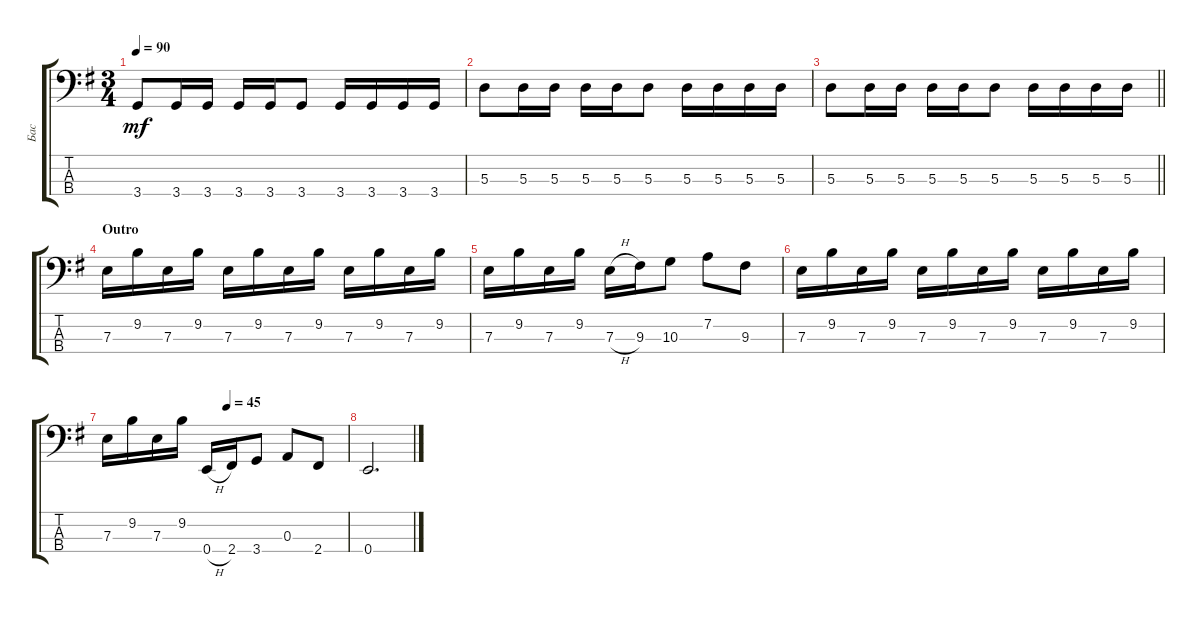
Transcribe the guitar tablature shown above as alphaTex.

\track ("Бас" "Бас") {instrument acousticbass}
\staff {score tabs}
\tuning (G2 D2 A1 E1) {hide}
\ts (3 4)
\tempo 90
\clef f4
\ks eminor
3.4.8{dy mf} 3.4.16 3.4.16 3.4.16 3.4.16 3.4.8 3.4.16 3.4.16 3.4.16 3.4.16 |
5.3.8 5.3.16 5.3.16 5.3.16 5.3.16 5.3.8 5.3.16 5.3.16 5.3.16 5.3.16 |
\barLineRight lightlight
5.3.8 5.3.16 5.3.16 5.3.16 5.3.16 5.3.8 5.3.16 5.3.16 5.3.16 5.3.16 |
\section ("" "Outro")
7.3.16 9.2.16 7.3.16 9.2.16 7.3.16 9.2.16 7.3.16 9.2.16 7.3.16 9.2.16 7.3.16 9.2.16 |
7.3.16 9.2.16 7.3.16 9.2.16 7.3{h}.16 9.3.16 10.3.8 7.2.8 9.3.8 |
7.3.16 9.2.16 7.3.16 9.2.16 7.3.16 9.2.16 7.3.16 9.2.16 7.3.16 9.2.16 7.3.16 9.2.16 |
\tempo (45 0.5)
7.3.16 9.2.16 7.3.16 9.2.16 0.4{h}.16 2.4.16 3.4.8 0.3.8 2.4.8 |
0.4.2{d}
